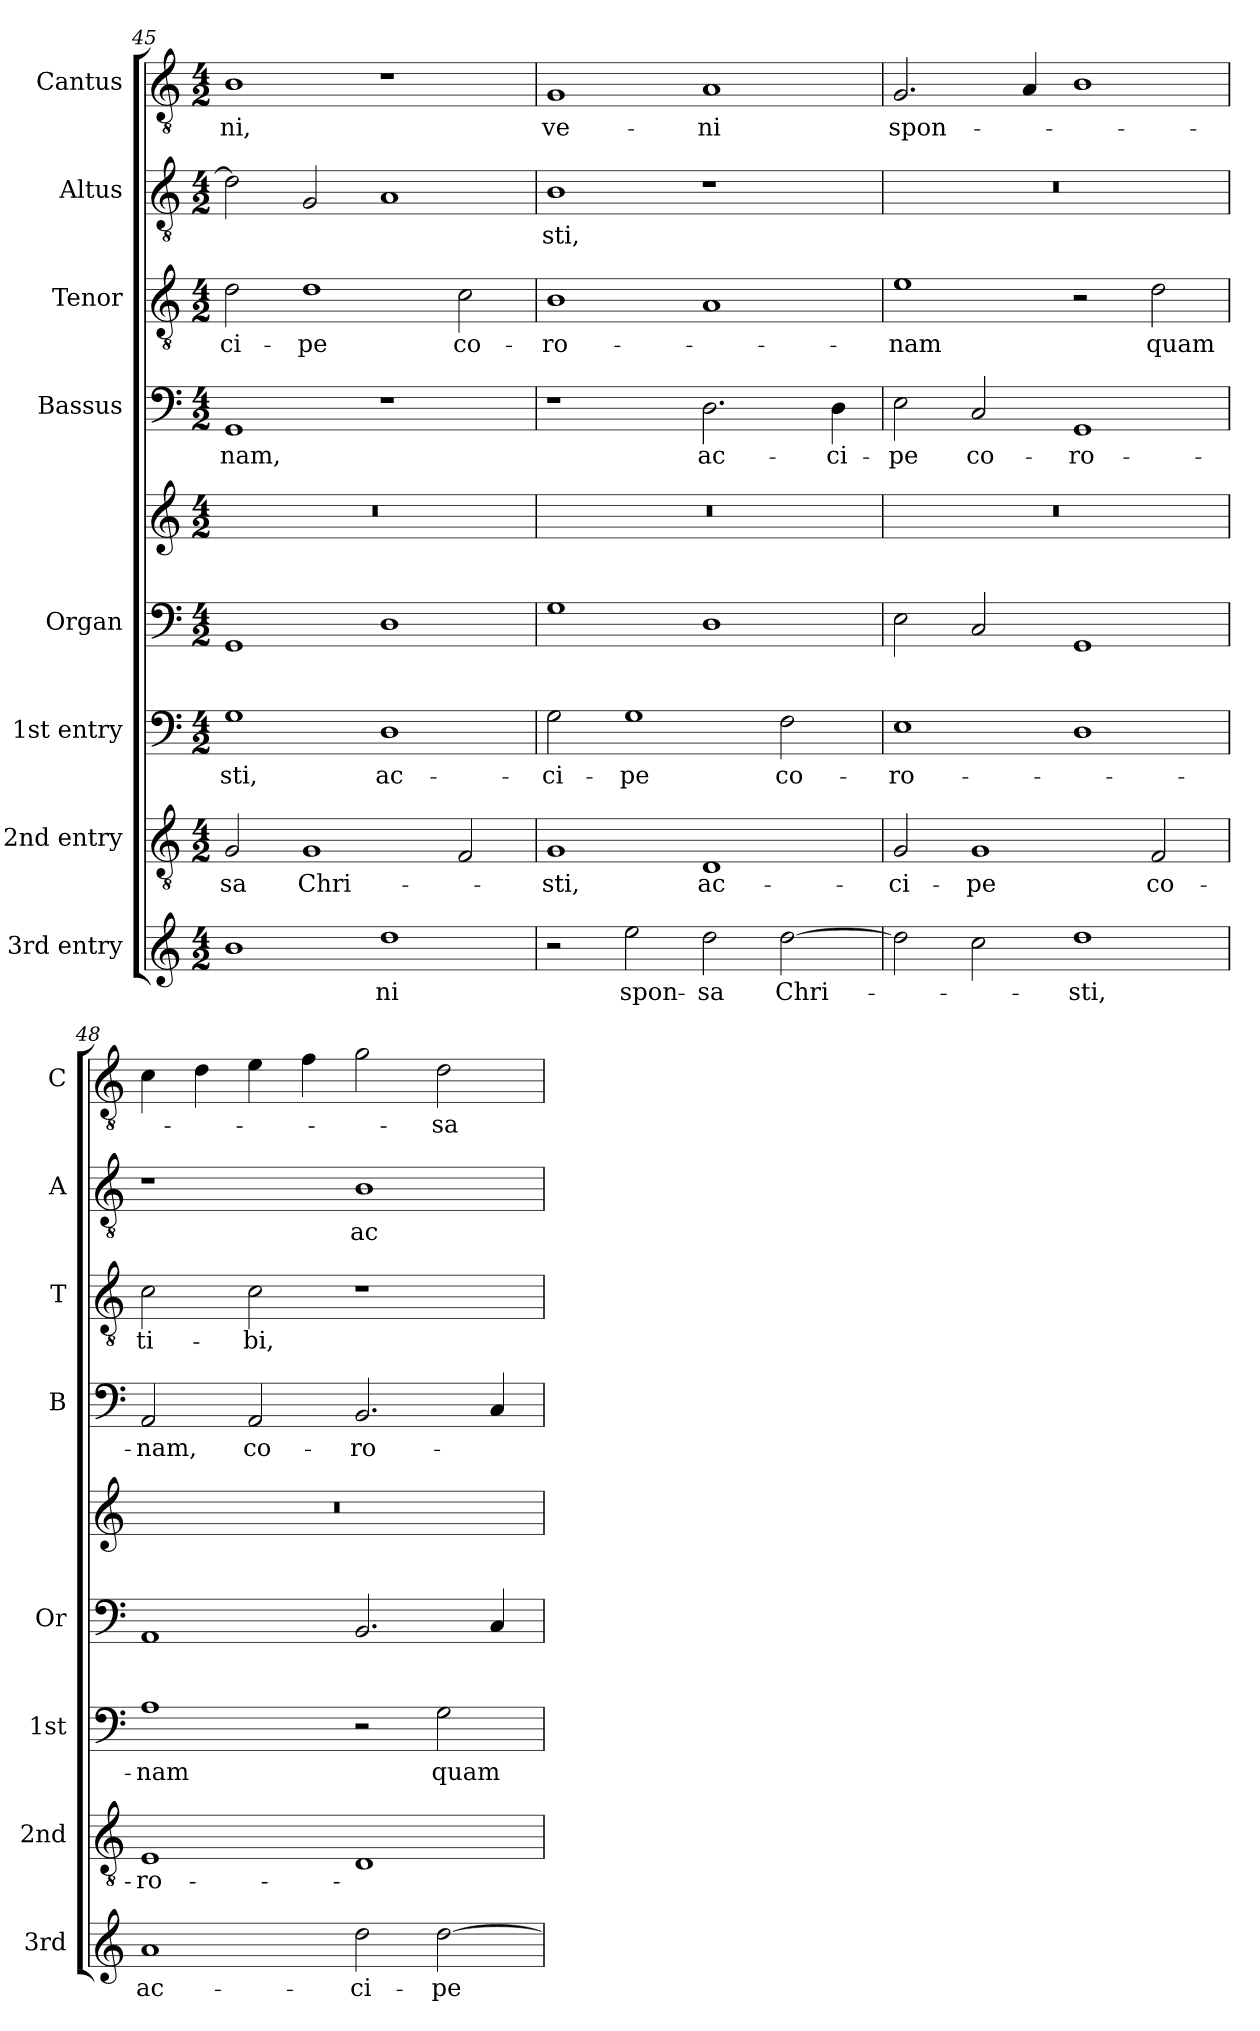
**kern	**text	**kern	**text	**kern	**text	**kern	**kern	**kern	**text	**kern	**text	**kern	**text	**kern	**text
*part8	*part8	*part7	*part7	*part6	*part6	*part5	*part5	*part4	*part4	*part3	*part3	*part2	*part2	*part1	*part1
*staff9	*staff9	*staff8	*staff8	*staff7	*staff7	*staff6	*staff5	*staff4	*staff4	*staff3	*staff3	*staff2	*staff2	*staff1	*staff1
*I"3rd entry	*	*I"2nd entry	*	*I"1st entry	*	*I"Organ	*	*I"Bassus	*	*I"Tenor	*	*I"Altus	*	*I"Cantus	*
*I'3rd	*	*I'2nd	*	*I'1st	*	*I'Or	*	*I'B	*	*I'T	*	*I'A	*	*I'C	*
*clefG2	*	*clefGv2	*	*clefF4	*	*clefF4	*clefG2	*clefF4	*	*clefGv2	*	*clefGv2	*	*clefGv2	*
*k[]	*	*k[]	*	*k[]	*	*k[]	*k[]	*k[]	*	*k[]	*	*k[]	*	*k[]	*
*C:	*	*C:	*	*C:	*	*C:	*C:	*C:	*	*C:	*	*C:	*	*C:	*
*M4/2	*	*M4/2	*	*M4/2	*	*M4/2	*M4/2	*M4/2	*	*M4/2	*	*M4/2	*	*M4/2	*
=45	=45	=45	=45	=45	=45	=45	=45	=45	=45	=45	=45	=45	=45	=45	=45
!	!	!	!LO:LY:b	!	!LO:LY:b	!	!	!	!LO:LY:b	!	!LO:LY:b	!	!	!	!LO:LY:b
1b	.	2G/	-sa	1G	-sti,	1GG	0r	1GG	-nam,	2d\	-ci-	2d\]	.	1B	-ni,
!	!	!	!LO:LY:b	!	!	!	!	!	!	!	!LO:LY:b	!	!	!	!
.	.	1G	Chri-	.	.	.	.	.	.	1d	-pe	2G/	.	.	.
!	!LO:LY:b	!	!	!	!LO:LY:b	!	!	!	!	!	!	!	!	!	!
1dd	-ni	.	.	1D	ac-	1D	.	1r	.	.	.	1A	.	1r	.
!	!	!	!	!	!	!	!	!	!	!	!LO:LY:b	!	!	!	!
.	.	2F/	.	.	.	.	.	.	.	2c\	co-	.	.	.	.
!!LO:PB:g=z
=46	=46	=46	=46	=46	=46	=46	=46	=46	=46	=46	=46	=46	=46	=46	=46
!	!	!	!LO:LY:b	!	!LO:LY:b	!	!	!	!	!	!LO:LY:b	!	!LO:LY:b	!	!LO:LY:b
2r	.	1G	-sti,	2G\	-ci-	1G	0r	1r	.	1B	-ro-	1B	-sti,	1G	ve-
!	!LO:LY:b	!	!	!	!LO:LY:b	!	!	!	!	!	!	!	!	!	!
2ee\	spon-	.	.	1G	-pe	.	.	.	.	.	.	.	.	.	.
!	!LO:LY:b	!	!LO:LY:b	!	!	!	!	!	!LO:LY:b	!	!	!	!	!	!LO:LY:b
2dd\	-sa	1D	ac-	.	.	1D	.	2.D\	ac-	1A	.	1r	.	1A	-ni
!	!LO:LY:b	!	!	!	!LO:LY:b	!	!	!	!	!	!	!	!	!	!
[2dd\	Chri-	.	.	2F\	co-	.	.	.	.	.	.	.	.	.	.
!	!	!	!	!	!	!	!	!	!LO:LY:b	!	!	!	!	!	!
.	.	.	.	.	.	.	.	4D\	-ci-	.	.	.	.	.	.
=47	=47	=47	=47	=47	=47	=47	=47	=47	=47	=47	=47	=47	=47	=47	=47
!	!	!	!LO:LY:b	!	!LO:LY:b	!	!	!	!LO:LY:b	!	!LO:LY:b	!	!	!	!LO:LY:b
2dd\]	.	2G/	-ci-	1E	-ro-	2E\	0r	2E\	-pe	1e	-nam	0r	.	2.G/	spon-
!	!	!	!LO:LY:b	!	!	!	!	!	!LO:LY:b	!	!	!	!	!	!
2cc\	.	1G	-pe	.	.	2C/	.	2C/	co-	.	.	.	.	.	.
.	.	.	.	.	.	.	.	.	.	.	.	.	.	4A/	.
!	!LO:LY:b	!	!	!	!	!	!	!	!LO:LY:b	!	!	!	!	!	!
1dd	-sti,	.	.	1D	.	1GG	.	1GG	-ro-	2r	.	.	.	1B	.
!	!	!	!LO:LY:b	!	!	!	!	!	!	!	!LO:LY:b	!	!	!	!
.	.	2F/	co-	.	.	.	.	.	.	2d\	quam	.	.	.	.
=48	=48	=48	=48	=48	=48	=48	=48	=48	=48	=48	=48	=48	=48	=48	=48
!	!LO:LY:b	!	!LO:LY:b	!	!LO:LY:b	!	!	!	!LO:LY:b	!	!LO:LY:b	!	!	!	!
1a	ac-	1E	-ro-	1A	-nam	1AA	0r	2AA/	-nam,	2c\	ti-	1r	.	4c\	.
.	.	.	.	.	.	.	.	.	.	.	.	.	.	4d\	.
!	!	!	!	!	!	!	!	!	!LO:LY:b	!	!LO:LY:b	!	!	!	!
.	.	.	.	.	.	.	.	2AA/	co-	2c\	-bi,	.	.	4e\	.
.	.	.	.	.	.	.	.	.	.	.	.	.	.	4f\	.
!	!LO:LY:b	!	!	!	!	!	!	!	!LO:LY:b	!	!	!	!LO:LY:b	!	!
2dd\	-ci-	1D	.	2r	.	2.BB/	.	2.BB/	-ro-	1r	.	1B	ac-	2g\	.
!	!LO:LY:b	!	!	!	!LO:LY:b	!	!	!	!	!	!	!	!	!	!LO:LY:b
[2dd\	-pe	.	.	2G\	quam	.	.	.	.	.	.	.	.	2d\	-sa
.	.	.	.	.	.	4C/	.	4C/	.	.	.	.	.	.	.
=	=	=	=	=	=	=	=	=	=	=	=	=	=	=	=
*-	*-	*-	*-	*-	*-	*-	*-	*-	*-	*-	*-	*-	*-	*-	*-
